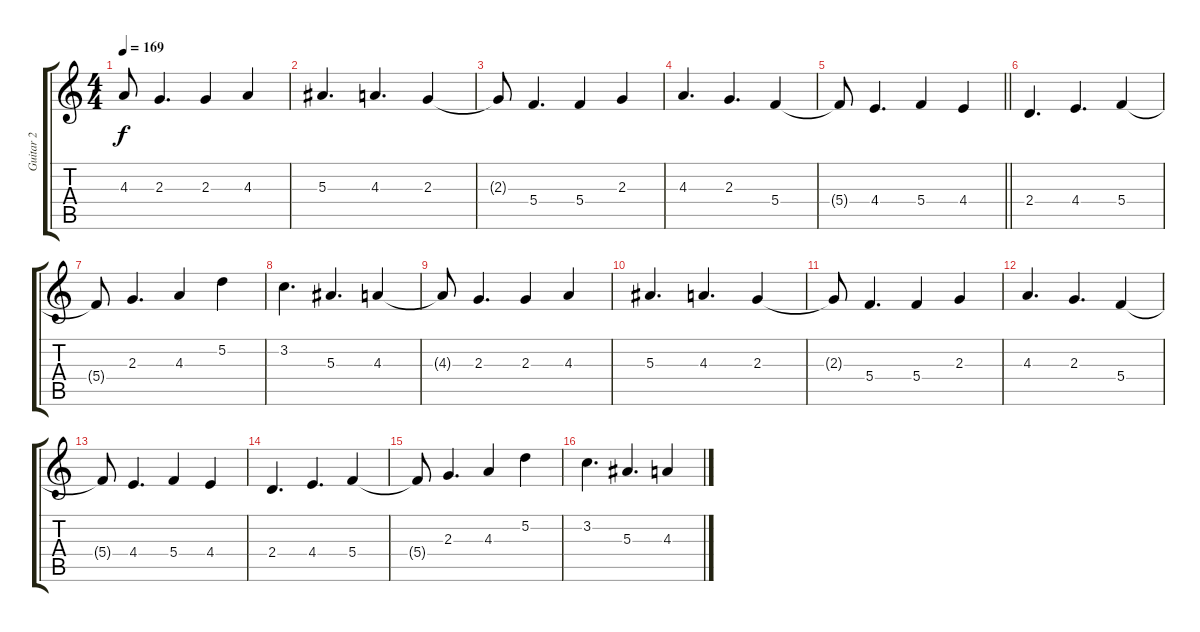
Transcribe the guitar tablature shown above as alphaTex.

\track ("Guitar 2" "Guitar 2") {instrument distortionguitar}
\staff {score tabs}
\tuning (D4 A3 F3 C3 G2 D2) {hide}
\ts (4 4)
\tempo 169
\clef g2
\ks c
4.3{t}.8{dy f} 2.3.4{d} 2.3.4 4.3.4 |
5.3.4{d} 4.3.4{d} 2.3.4 |
2.3{t}.8 5.4.4{d} 5.4.4 2.3.4 |
4.3.4{d} 2.3.4{d} 5.4.4 |
\barLineRight lightlight
5.4{t}.8 4.4.4{d} 5.4.4 4.4.4 |
\section ("" "")
2.4.4{d} 4.4.4{d} 5.4.4 |
5.4{t}.8 2.3.4{d} 4.3.4 5.2.4 |
3.2.4{d} 5.3.4{d} 4.3.4 |
4.3{t}.8 2.3.4{d} 2.3.4 4.3.4 |
5.3.4{d} 4.3.4{d} 2.3.4 |
2.3{t}.8 5.4.4{d} 5.4.4 2.3.4 |
4.3.4{d} 2.3.4{d} 5.4.4 |
5.4{t}.8 4.4.4{d} 5.4.4 4.4.4 |
2.4.4{d} 4.4.4{d} 5.4.4 |
5.4{t}.8 2.3.4{d} 4.3.4 5.2.4 |
3.2.4{d} 5.3.4{d} 4.3.4
